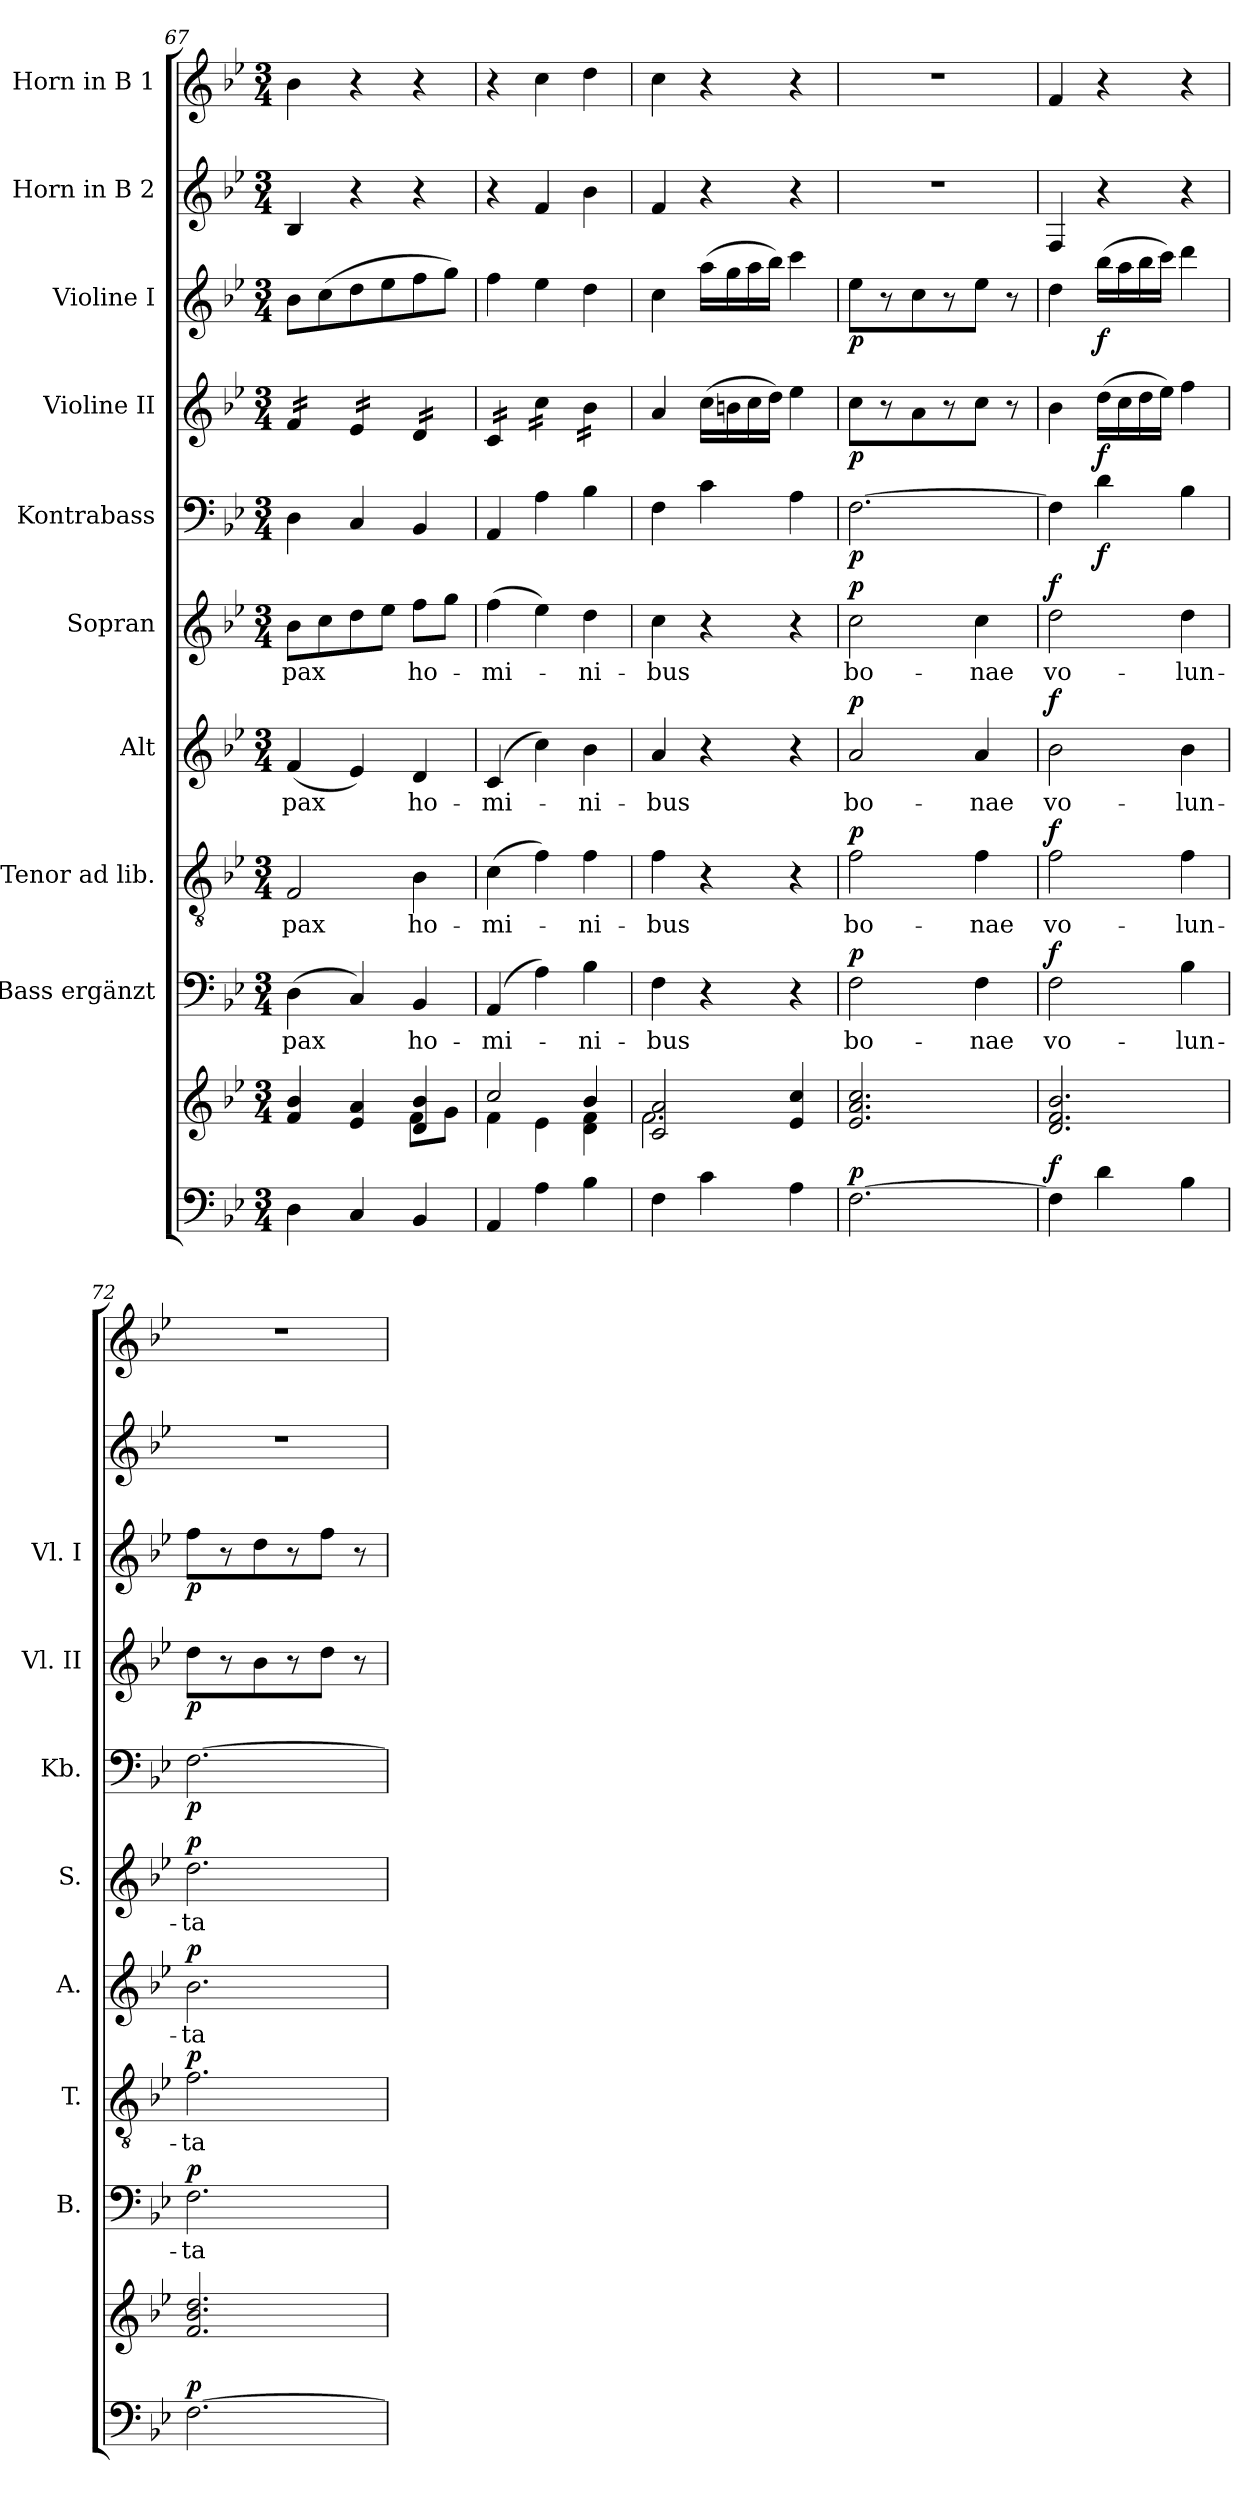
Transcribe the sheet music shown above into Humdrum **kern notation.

**kern	**kern	**dynam	**kern	**text	**dynam	**kern	**text	**dynam	**kern	**text	**dynam	**kern	**text	**dynam	**kern	**dynam	**kern	**dynam	**kern	**dynam	**kern	**kern
*part10	*part10	*part10	*part9	*part9	*part9	*part8	*part8	*part8	*part7	*part7	*part7	*part6	*part6	*part6	*part5	*part5	*part4	*part4	*part3	*part3	*part2	*part1
*staff11	*staff10	*staff10/11	*staff9	*staff9	*staff9	*staff8	*staff8	*staff8	*staff7	*staff7	*staff7	*staff6	*staff6	*staff6	*staff5	*staff5	*staff4	*staff4	*staff3	*staff3	*staff2	*staff1
*	*	*	*I"Bass ergänzt	*	*	*I"Tenor ad lib.	*	*	*I"Alt	*	*	*I"Sopran	*	*	*I"Kontrabass	*	*I"Violine II	*	*I"Violine I	*	*I"Horn in B 2	*I"Horn in B 1
*	*	*	*I'B.	*	*	*I'T.	*	*	*I'A.	*	*	*I'S.	*	*	*I'Kb.	*	*I'Vl. II	*	*I'Vl. I	*	*	*
*clefF4	*clefG2	*	*clefF4	*	*	*clefGv2	*	*	*clefG2	*	*	*clefG2	*	*	*clefF4	*	*clefG2	*	*clefG2	*	*clefG2	*clefG2
*	*	*	*	*	*	*	*	*	*	*	*	*	*	*	*ITrd7c12	*	*	*	*	*	*ITrd8c14	*ITrd8c14
*k[b-e-]	*k[b-e-]	*	*k[b-e-]	*	*	*k[b-e-]	*	*	*k[b-e-]	*	*	*k[b-e-]	*	*	*k[b-e-]	*	*k[b-e-]	*	*k[b-e-]	*	*k[b-e-]	*k[b-e-]
*B-:	*B-:	*	*B-:	*	*	*B-:	*	*	*B-:	*	*	*B-:	*	*	*B-:	*	*B-:	*	*B-:	*	*B-:	*B-:
*M3/4	*M3/4	*	*M3/4	*	*	*M3/4	*	*	*M3/4	*	*	*M3/4	*	*	*M3/4	*	*M3/4	*	*M3/4	*	*M3/4	*M3/4
=67	=67	=67	=67	=67	=67	=67	=67	=67	=67	=67	=67	=67	=67	=67	=67	=67	=67	=67	=67	=67	=67	=67
*	*^	*	*	*	*	*	*	*	*	*	*	*	*	*	*	*	*	*	*	*	*	*
!	!	!	!	!	!LO:LY:b	!	!	!LO:LY:b	!	!	!LO:LY:b	!	!	!LO:LY:b	!	!	!	!	!	!	!	!	!
*	*	*	*	*	*	*	*	*	*	*	*	*	*	*	*	*	*	*tremolo	*	*	*	*	*
4D\	4f/ 4b-/	2ryy	.	(>4D\	pax	.	2F/	pax	.	(<4f/	pax	.	8b-\L	pax	.	4DD\	.	16f/LL	.	8b-\L	.	4BB-/	4B-\
.	.	.	.	.	.	.	.	.	.	.	.	.	.	.	.	.	.	16f/	.	.	.	.	.
.	.	.	.	.	.	.	.	.	.	.	.	.	8cc\	.	.	.	.	16f/	.	(>8cc\	.	.	.
.	.	.	.	.	.	.	.	.	.	.	.	.	.	.	.	.	.	16f/JJ	.	.	.	.	.
4C/	4e-/ 4a/	.	.	4C/)	.	.	.	.	.	4e-/)	.	.	8dd\	.	.	4CC/	.	16e-/LL	.	8dd\	.	4r	4r
.	.	.	.	.	.	.	.	.	.	.	.	.	.	.	.	.	.	16e-/	.	.	.	.	.
.	.	.	.	.	.	.	.	.	.	.	.	.	8ee-\J	.	.	.	.	16e-/	.	8ee-\	.	.	.
.	.	.	.	.	.	.	.	.	.	.	.	.	.	.	.	.	.	16e-/JJ	.	.	.	.	.
!	!	!	!	!	!LO:LY:b	!	!	!LO:LY:b	!	!	!LO:LY:b	!	!	!LO:LY:b	!	!	!	!	!	!	!	!	!
4BB-/	4d/ 4b-/	8f\L	.	4BB-/	ho-	.	4B-\	ho-	.	4d/	ho-	.	8ff\L	ho-	.	4BBB-/	.	16d/LL	.	8ff\	.	4r	4r
.	.	.	.	.	.	.	.	.	.	.	.	.	.	.	.	.	.	16d/	.	.	.	.	.
.	.	8g\J	.	.	.	.	.	.	.	.	.	.	8gg\J	.	.	.	.	16d/	.	8gg\J)	.	.	.
.	.	.	.	.	.	.	.	.	.	.	.	.	.	.	.	.	.	16d/JJ	.	.	.	.	.
=68	=68	=68	=68	=68	=68	=68	=68	=68	=68	=68	=68	=68	=68	=68	=68	=68	=68	=68	=68	=68	=68	=68	=68
!	!	!	!	!	!LO:LY:b	!	!	!LO:LY:b	!	!	!LO:LY:b	!	!	!LO:LY:b	!	!	!	!	!	!	!	!	!
4AA/	2cc/	4f\	.	(4AA/	-mi-	.	(>4c\	-mi-	.	(4c/	-mi-	.	(>4ff\	-mi-	.	4AAA/	.	16c/LL	.	4ff\	.	4r	4r
.	.	.	.	.	.	.	.	.	.	.	.	.	.	.	.	.	.	16c/	.	.	.	.	.
.	.	.	.	.	.	.	.	.	.	.	.	.	.	.	.	.	.	16c/	.	.	.	.	.
.	.	.	.	.	.	.	.	.	.	.	.	.	.	.	.	.	.	16c/JJ	.	.	.	.	.
4A\	.	4e-\	.	4A\)	.	.	4f\)	.	.	4cc\)	.	.	4ee-\)	.	.	4AA\	.	16cc\LL	.	4ee-\	.	4F/	4c\
.	.	.	.	.	.	.	.	.	.	.	.	.	.	.	.	.	.	16cc\	.	.	.	.	.
.	.	.	.	.	.	.	.	.	.	.	.	.	.	.	.	.	.	16cc\	.	.	.	.	.
.	.	.	.	.	.	.	.	.	.	.	.	.	.	.	.	.	.	16cc\JJ	.	.	.	.	.
!	!	!	!	!	!LO:LY:b	!	!	!LO:LY:b	!	!	!LO:LY:b	!	!	!LO:LY:b	!	!	!	!	!	!	!	!	!
4B-\	4b-/	4d\ 4f\	.	4B-\	-ni-	.	4f\	-ni-	.	4b-\	-ni-	.	4dd\	-ni-	.	4BB-\	.	16b-\LL	.	4dd\	.	4B-\	4d\
.	.	.	.	.	.	.	.	.	.	.	.	.	.	.	.	.	.	16b-\	.	.	.	.	.
.	.	.	.	.	.	.	.	.	.	.	.	.	.	.	.	.	.	16b-\	.	.	.	.	.
.	.	.	.	.	.	.	.	.	.	.	.	.	.	.	.	.	.	16b-\JJ	.	.	.	.	.
*	*	*	*	*	*	*	*	*	*	*	*	*	*	*	*	*	*	*Xtremolo	*	*	*	*	*
=69	=69	=69	=69	=69	=69	=69	=69	=69	=69	=69	=69	=69	=69	=69	=69	=69	=69	=69	=69	=69	=69	=69	=69
!	!	!	!	!	!LO:LY:b	!	!	!LO:LY:b	!	!	!LO:LY:b	!	!	!LO:LY:b	!	!	!	!	!	!	!	!	!
4F\	2c/ 2a/	2.f\	.	4F\	-bus	.	4f\	-bus	.	4a/	-bus	.	4cc\	-bus	.	4FF\	.	4a/	.	4cc\	.	4F/	4c\
4c\	.	.	.	4r	.	.	4r	.	.	4r	.	.	4r	.	.	4C\	.	(>16cc\LL	.	(>16aa\LL	.	4r	4r
.	.	.	.	.	.	.	.	.	.	.	.	.	.	.	.	.	.	16bn\	.	16gg\	.	.	.
.	.	.	.	.	.	.	.	.	.	.	.	.	.	.	.	.	.	16cc\	.	16aa\	.	.	.
.	.	.	.	.	.	.	.	.	.	.	.	.	.	.	.	.	.	16dd\JJ)	.	16bb-\JJ)	.	.	.
4A\	4e-/ 4cc/	.	.	4r	.	.	4r	.	.	4r	.	.	4r	.	.	4AA\	.	4ee-\	.	4ccc\	.	4r	4r
*	*v	*v	*	*	*	*	*	*	*	*	*	*	*	*	*	*	*	*	*	*	*	*	*
=70	=70	=70	=70	=70	=70	=70	=70	=70	=70	=70	=70	=70	=70	=70	=70	=70	=70	=70	=70	=70	=70	=70
!	!	!LO:DY:a=2	!	!LO:LY:b	!LO:DY:a	!	!LO:LY:b	!LO:DY:a	!	!LO:LY:b	!LO:DY:a	!	!LO:LY:b	!LO:DY:a	!	!LO:DY:b	!	!LO:DY:b	!	!LO:DY:b	!	!
[2.F\	2.e-/ 2.a/ 2.cc/	p	2F\	bo-	p	2f\	bo-	p	2a/	bo-	p	2cc\	bo-	p	[2.FF\	p	8cc\L	p	8ee-\L	p	2.r	2.r
.	.	.	.	.	.	.	.	.	.	.	.	.	.	.	.	.	8r	.	8r	.	.	.
.	.	.	.	.	.	.	.	.	.	.	.	.	.	.	.	.	8a\	.	8cc\	.	.	.
.	.	.	.	.	.	.	.	.	.	.	.	.	.	.	.	.	8r	.	8r	.	.	.
!	!	!	!	!LO:LY:b	!	!	!LO:LY:b	!	!	!LO:LY:b	!	!	!LO:LY:b	!	!	!	!	!	!	!	!	!
.	.	.	4F\	-nae	.	4f\	-nae	.	4a/	-nae	.	4cc\	-nae	.	.	.	8cc\J	.	8ee-\J	.	.	.
.	.	.	.	.	.	.	.	.	.	.	.	.	.	.	.	.	8r	.	8r	.	.	.
!!LO:PB:g=z
=71	=71	=71	=71	=71	=71	=71	=71	=71	=71	=71	=71	=71	=71	=71	=71	=71	=71	=71	=71	=71	=71	=71
!	!	!LO:DY:a=2	!	!LO:LY:b	!LO:DY:a	!	!LO:LY:b	!LO:DY:a	!	!LO:LY:b	!LO:DY:a	!	!LO:LY:b	!LO:DY:a	!	!	!	!	!	!	!	!
4F\]	2.d/ 2.f/ 2.b-/	f	2F\	vo-	f	2f\	vo-	f	2b-\	vo-	f	2dd\	vo-	f	4FF\]	.	4b-\	.	4dd\	.	4FF/	4F/
!	!	!	!	!	!	!	!	!	!	!	!	!	!	!	!	!LO:DY:b	!	!LO:DY:b	!	!LO:DY:b	!	!
4d\	.	.	.	.	.	.	.	.	.	.	.	.	.	.	4D\	f	(>16dd\LL	f	(>16bb-\LL	f	4r	4r
.	.	.	.	.	.	.	.	.	.	.	.	.	.	.	.	.	16cc\	.	16aa\	.	.	.
.	.	.	.	.	.	.	.	.	.	.	.	.	.	.	.	.	16dd\	.	16bb-\	.	.	.
.	.	.	.	.	.	.	.	.	.	.	.	.	.	.	.	.	16ee-\JJ)	.	16ccc\JJ)	.	.	.
!	!	!	!	!LO:LY:b	!	!	!LO:LY:b	!	!	!LO:LY:b	!	!	!LO:LY:b	!	!	!	!	!	!	!	!	!
4B-\	.	.	4B-\	-lun-	.	4f\	-lun-	.	4b-\	-lun-	.	4dd\	-lun-	.	4BB-\	.	4ff\	.	4ddd\	.	4r	4r
=72	=72	=72	=72	=72	=72	=72	=72	=72	=72	=72	=72	=72	=72	=72	=72	=72	=72	=72	=72	=72	=72	=72
!	!	!LO:DY:a=2	!	!LO:LY:b	!LO:DY:a	!	!LO:LY:b	!LO:DY:a	!	!LO:LY:b	!LO:DY:a	!	!LO:LY:b	!LO:DY:a	!	!LO:DY:b	!	!LO:DY:b	!	!LO:DY:b	!	!
[2.F\	2.f/ 2.b-/ 2.dd/	p	2.F\	-ta-	p	2.f\	-ta-	p	2.b-\	-ta-	p	2.dd\	-ta-	p	[2.FF\	p	8dd\L	p	8ff\L	p	2.r	2.r
.	.	.	.	.	.	.	.	.	.	.	.	.	.	.	.	.	8r	.	8r	.	.	.
.	.	.	.	.	.	.	.	.	.	.	.	.	.	.	.	.	8b-\	.	8dd\	.	.	.
.	.	.	.	.	.	.	.	.	.	.	.	.	.	.	.	.	8r	.	8r	.	.	.
.	.	.	.	.	.	.	.	.	.	.	.	.	.	.	.	.	8dd\J	.	8ff\J	.	.	.
.	.	.	.	.	.	.	.	.	.	.	.	.	.	.	.	.	8r	.	8r	.	.	.
=	=	=	=	=	=	=	=	=	=	=	=	=	=	=	=	=	=	=	=	=	=	=
*-	*-	*-	*-	*-	*-	*-	*-	*-	*-	*-	*-	*-	*-	*-	*-	*-	*-	*-	*-	*-	*-	*-
